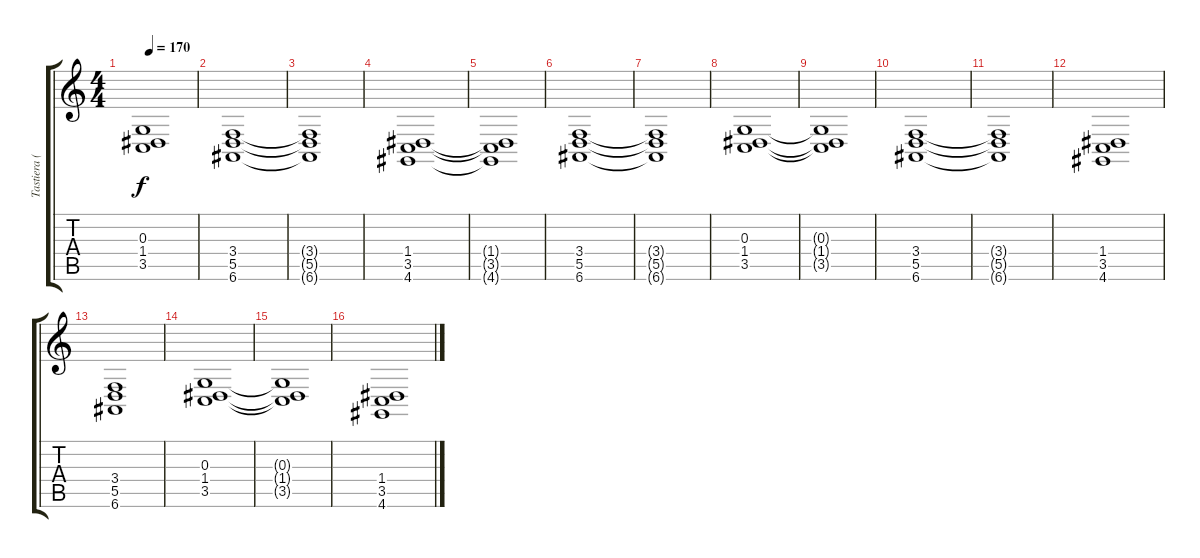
\track ("Tastiera (Menno)" "Tastiera (") {instrument lead2sawtooth}
\staff {score tabs}
\tuning (E4 B3 G3 D3 A2 E2) {hide}
\ts (4 4)
\tempo 170
\clef g2
\ks c
(0.3{t} 1.4{t} 3.5{t}).1{dy f} |
(3.4 5.5 6.6).1 |
(3.4{t} 5.5{t} 6.6{t}).1 |
(1.4 3.5 4.6).1 |
(1.4{t} 3.5{t} 4.6{t}).1 |
(3.4 5.5 6.6).1 |
(3.4{t} 5.5{t} 6.6{t}).1 |
(0.3 1.4 3.5).1 |
(0.3{t} 1.4{t} 3.5{t}).1 |
(3.4 5.5 6.6).1 |
(3.4{t} 5.5{t} 6.6{t}).1 |
(1.4 3.5 4.6).1 |
(3.4 5.5 6.6).1 |
(0.3 1.4 3.5).1 |
(0.3{t} 1.4{t} 3.5{t}).1 |
(1.4 3.5 4.6).1
